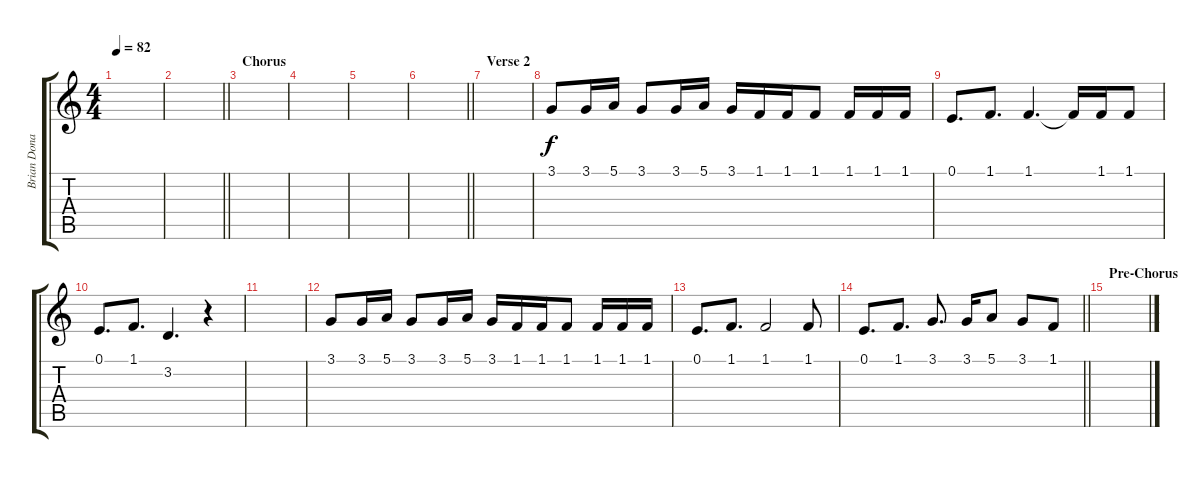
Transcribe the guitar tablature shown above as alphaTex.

\track ("Brian Donahue (Backup Vocals)" "Brian Dona") {instrument clarinet}
\staff {score tabs}
\tuning (E4 B3 G3 D3 A2 E2) {hide}
\ts (4 4)
\tempo 82
\clef g2
\ks c
|
\barLineRight lightlight
|
\section ("" "Chorus")
|
|
|
\barLineRight lightlight
|
\section ("" "Verse 2")
|
3.1.8 3.1.16 5.1.16 3.1.8 3.1.16 5.1.16 3.1.16 1.1.16 1.1.16 1.1.8 1.1.16 1.1.16 1.1.16 |
0.1.8{d} 1.1.8{d} 1.1.4{d} 1.1{t}.16 1.1.16 1.1.8 |
0.1.8{d} 1.1.8{d} 3.2.4{d} r.4 |
|
3.1.8 3.1.16 5.1.16 3.1.8 3.1.16 5.1.16 3.1.16 1.1.16 1.1.16 1.1.8 1.1.16 1.1.16 1.1.16 |
0.1.8{d} 1.1.8{d} 1.1.2 1.1.8 |
\barLineRight lightlight
0.1.8{d} 1.1.8{d} 3.1.8{d} 3.1.16 5.1.8 3.1.8 1.1.8 |
\section ("" "Pre-Chorus")
